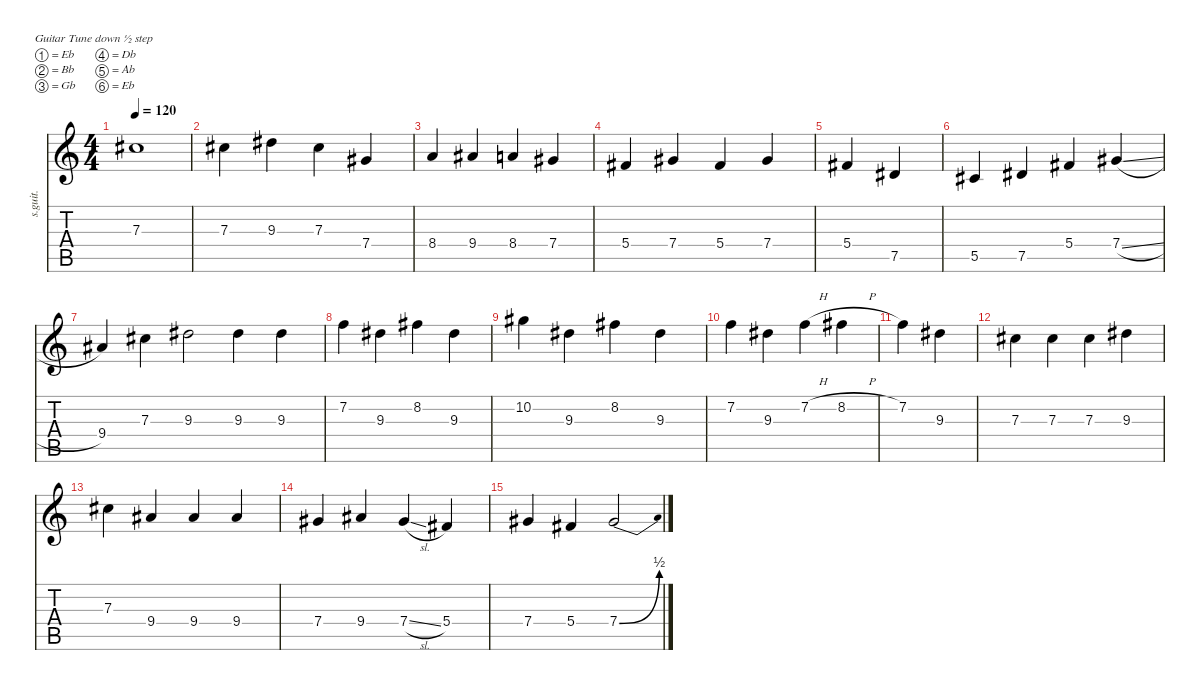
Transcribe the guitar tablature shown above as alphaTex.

\defaultSystemsLayout 4
\hideDynamics
\bracketExtendMode nobrackets
\otherSystemsTrackNameOrientation horizontal
\track ("Track 2" "s.guit.") {instrument acousticguitarsteel}
\staff {score tabs}
\tuning (Eb4 Bb3 Gb3 Db3 Ab2 Eb2)
\ts (4 4)
\tempo 120
\clef g2
\ks c
7.3{acc #}.1{dy f beam Down} |
7.3{acc #}.4{beam Down} 9.3{acc #}.4{beam Down} 7.3{acc #}.4{beam Down} 7.4{acc #}.4{beam Up} |
8.4.4{beam Up} 9.4{acc #}.4{beam Up} 8.4.4{beam Up} 7.4{acc #}.4{beam Up} |
5.4{acc #}.4{beam Up} 7.4{acc #}.4{beam Up} 5.4{acc #}.4{beam Up} 7.4{acc #}.4{beam Up} |
5.4{acc #}.4{beam Up} 7.5{acc #}.4{beam Up} |
5.5{acc #}.4{beam Up} 7.5{acc #}.4{beam Up} 5.4{acc #}.4{beam Up} 7.4{sl acc #}.4{beam Up} |
9.4{acc #}.4{beam Up} 7.3{acc #}.4{beam Down} 9.3{acc #}.2{beam Down} 9.3{acc #}.4{beam Down} 9.3{acc #}.4{beam Down} |
7.2.4{beam Down} 9.3{acc #}.4{beam Down} 8.2{acc #}.4{beam Down} 9.3{acc #}.4{beam Down} |
10.2{acc #}.4{beam Down} 9.3{acc #}.4{beam Down} 8.2{acc #}.4{beam Down} 9.3{acc #}.4{beam Down} |
7.2.4{beam Down} 9.3{acc #}.4{beam Down} 7.2{h}.4{beam Down} 8.2{h acc #}.4{beam Down} |
7.2.4{beam Down} 9.3{acc #}.4{beam Down} |
7.3{acc #}.4{beam Down} 7.3{acc #}.4{beam Down} 7.3{acc #}.4{beam Down} 9.3{acc #}.4{beam Down} |
7.3{acc #}.4{beam Down} 9.4{acc #}.4{beam Up} 9.4{acc #}.4{beam Up} 9.4{acc #}.4{beam Up} |
7.4{acc #}.4{beam Up} 9.4{acc #}.4{beam Up} 7.4{sl acc #}.4{beam Up} 5.4{acc #}.4{beam Up} |
7.4{acc #}.4{beam Up} 5.4{acc #}.4{beam Up} 7.4{be (bend 0 0 16.2 2) acc #}.2{beam Up}
